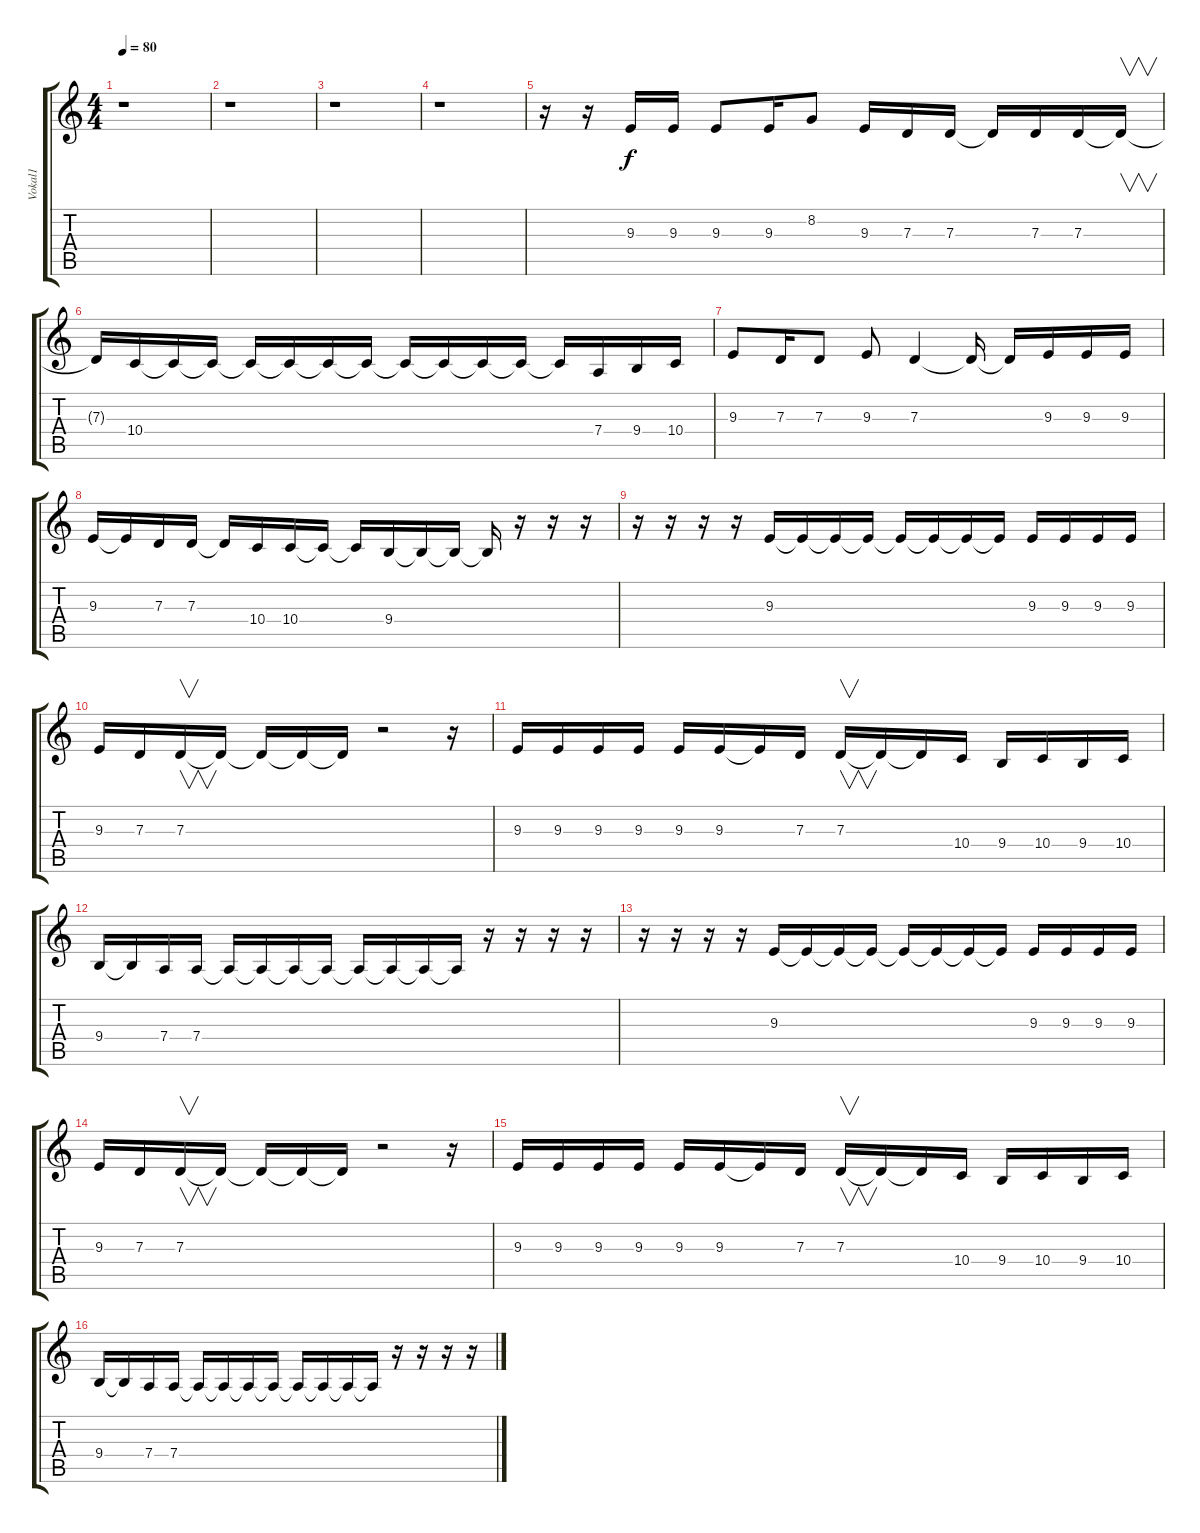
\track ("Vokal1" "Vokal1") {instrument bassoon}
\staff {score tabs}
\tuning (E4 B3 G3 D3 A2 E2) {hide}
\ts (4 4)
\tempo 80
\clef g2
\ks c
r.1{dy f} |
r.1 |
r.1 |
r.1 |
r.16 r.16 9.3.16 9.3.16 9.3.8 9.3.16 8.2.8 9.3.16 7.3.16 7.3.16 7.3{t}.16 7.3.16 7.3.16 7.3{t}.16{v} |
7.3{t}.16 10.4.16 10.4{t}.16 10.4{t}.16 10.4{t}.16 10.4{t}.16 10.4{t}.16 10.4{t}.16 10.4{t}.16 10.4{t}.16 10.4{t}.16 10.4{t}.16 10.4{t}.16 7.4.16 9.4.16 10.4.16 |
9.3.8 7.3.16 7.3.8 9.3.8 7.3.4 7.3{t}.16 7.3{t}.16 9.3.16 9.3.16 9.3.16 |
9.3.16 9.3{t}.16 7.3.16 7.3.16 7.3{t}.16 10.4.16 10.4.16 10.4{t}.16 10.4{t}.16 9.4.16 9.4{t}.16 9.4{t}.16 9.4{t}.16 r.16 r.16 r.16 |
r.16 r.16 r.16 r.16 9.3.16 9.3{t}.16 9.3{t}.16 9.3{t}.16 9.3{t}.16 9.3{t}.16 9.3{t}.16 9.3{t}.16 9.3.16 9.3.16 9.3.16 9.3.16 |
9.3.16 7.3.16 7.3.16{v} 7.3{t}.16 7.3{t}.16 7.3{t}.16 7.3{t}.16 r.2 r.16 |
9.3.16 9.3.16 9.3.16 9.3.16 9.3.16 9.3.16 9.3{t}.16 7.3.16 7.3.16{v} 7.3{t}.16 7.3{t}.16 10.4.16 9.4.16 10.4.16 9.4.16 10.4.16 |
9.4.16 9.4{t}.16 7.4.16 7.4.16 7.4{t}.16 7.4{t}.16 7.4{t}.16 7.4{t}.16 7.4{t}.16 7.4{t}.16 7.4{t}.16 7.4{t}.16 r.16 r.16 r.16 r.16 |
r.16 r.16 r.16 r.16 9.3.16 9.3{t}.16 9.3{t}.16 9.3{t}.16 9.3{t}.16 9.3{t}.16 9.3{t}.16 9.3{t}.16 9.3.16 9.3.16 9.3.16 9.3.16 |
9.3.16 7.3.16 7.3.16{v} 7.3{t}.16 7.3{t}.16 7.3{t}.16 7.3{t}.16 r.2 r.16 |
9.3.16 9.3.16 9.3.16 9.3.16 9.3.16 9.3.16 9.3{t}.16 7.3.16 7.3.16{v} 7.3{t}.16 7.3{t}.16 10.4.16 9.4.16 10.4.16 9.4.16 10.4.16 |
9.4.16 9.4{t}.16 7.4.16 7.4.16 7.4{t}.16 7.4{t}.16 7.4{t}.16 7.4{t}.16 7.4{t}.16 7.4{t}.16 7.4{t}.16 7.4{t}.16 r.16 r.16 r.16 r.16
